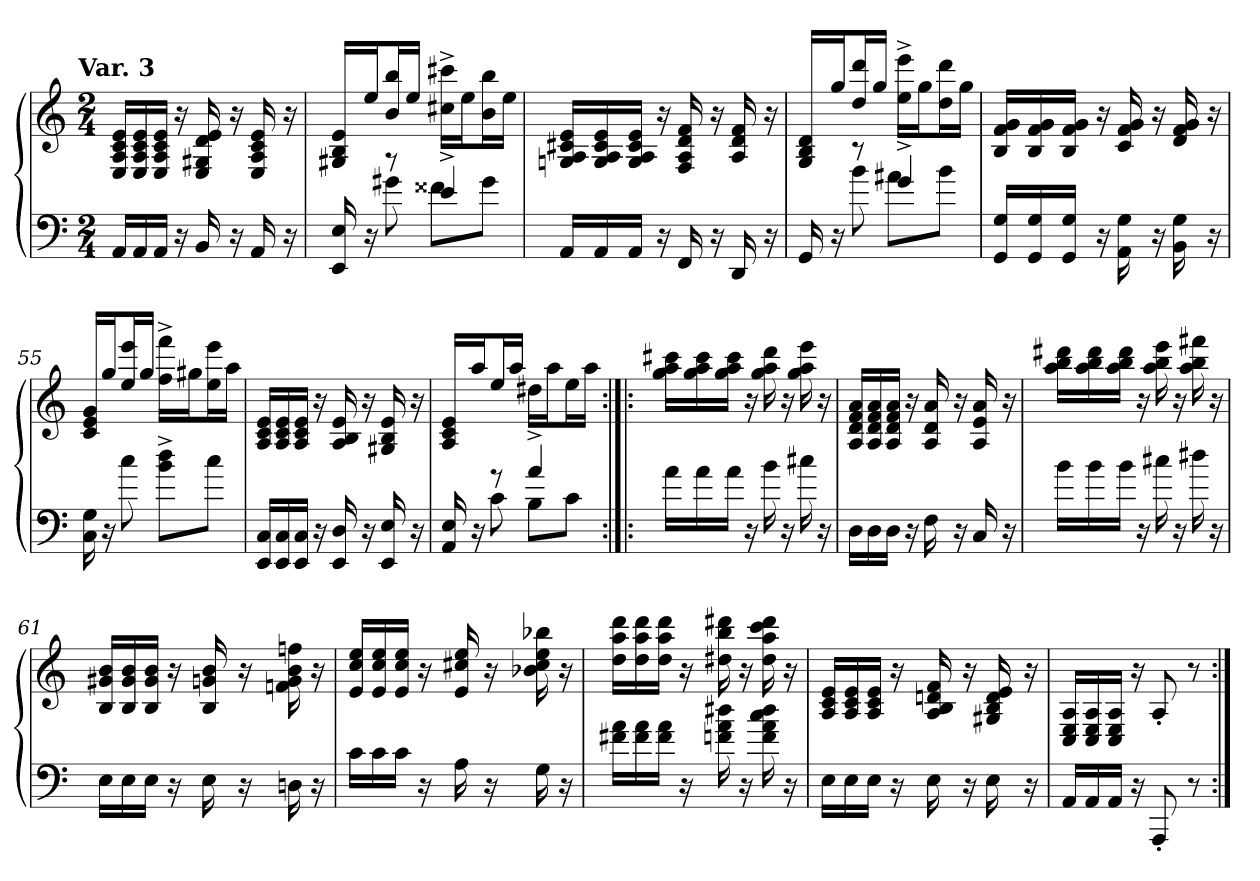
**kern	**kern
*part1	*part1
*staff2	*staff1
*clefF4	*clefG2
*k[]	*k[]
!!LO:TX:omd:t=Var. 3
*M2/4	*M2/4
*MM72	*MM72
=	=
16AA/LL	16E/ 16A/ 16c/ 16e/LL
16AA/	16E/ 16A/ 16c/ 16e/
16AA/JJ	16E/ 16A/ 16c/ 16e/JJ
16r	16r
16BB	16E 16G#X 16d 16e
16r	16r
16AA	16E 16A 16c 16e
16r	16r
=51	=51
*^	*
16EE 16E	8ryy	16G#X/ 16B/ 16e/LL
16r	.	16ee/J
8r	8g#X	16b/ 16bb/L
.	.	16ee/JJ
4e^	8f##X\L	16cc#X^\ 16ccc#X^\LL
.	.	16ee\J
.	8g#\J	16b\ 16bb\L
.	.	16ee\JJ
*v	*v	*
=52	=52
16AA/LL	16Gn/ 16A/ 16c#X/ 16e/LL
16AA/	16G/ 16A/ 16c#/ 16e/
16AA/JJ	16G/ 16A/ 16c#/ 16e/JJ
16r	16r
16FF	16F 16A 16d 16f
16r	16r
16DD	16A 16d 16f
16r	16r
=53	=53
*^	*
16GG	8ryy	16G/ 16B/ 16d/LL
16r	.	16gg/J
8r	8b	16dd/ 16ddd/L
.	.	16gg/JJ
4g^	8a#X\L	16ee^\ 16eee^\LL
.	.	16gg\J
.	8b\J	16dd\ 16ddd\L
.	.	16gg\JJ
*v	*v	*
=54	=54
16GG/ 16G/LL	16B/ 16f/ 16g/LL
16GG/ 16G/	16B/ 16f/ 16g/
16GG/ 16G/JJ	16B/ 16f/ 16g/JJ
16r	16r
16AA 16G	16c 16f 16g
16r	16r
16BB 16G	16d 16f 16g
16r	16r
=55	=55
16C 16G	16c/ 16e/ 16g/LL
16r	16gg/J
8cc	16ee/ 16eee/L
.	16gg/JJ
8b^\ 8dd^\L	16ff^\ 16fff^\LL
.	16gg#X\J
8cc\J	16ee\ 16eee\L
.	16aa\JJ
=56	=56
16EE/ 16C/LL	16A/ 16c/ 16e/LL
16EE/ 16C/	16A/ 16c/ 16e/
16EE/ 16C/JJ	16A/ 16c/ 16e/JJ
16r	16r
16EE 16D	16A 16B 16e
16r	16r
16EE 16E	16G#X 16B 16e
16r	16r
=57	=57
*^	*
16AA 16E	8ryy	16A/ 16c/ 16e/LL
16r	.	16aa/J
8r	8c	16ee/L
.	.	16aa/JJ
4a^	8B\L	16dd#X\LL
.	.	16aa\J
.	8c\J	16ee\L
.	.	16aa\JJ
*v	*v	*
=58:|!|:	=58:|!|:
16a\LL	16gg\ 16aa\ 16ccc#X\LL
16a\	16gg\ 16aa\ 16ccc#\
16a\JJ	16gg\ 16aa\ 16ccc#\JJ
16r	16r
16b	16gg 16aa 16ddd
16r	16r
16cc#X	16gg 16aa 16eee
16r	16r
=59	=59
16D\LL	16A/ 16d/ 16f/ 16a/LL
16D\	16A/ 16d/ 16f/ 16a/
16D\JJ	16A/ 16d/ 16f/ 16a/JJ
16r	16r
16F	16A 16d 16a
16r	16r
16C	16A 16e 16a
16r	16r
=60	=60
16b\LL	16aa\ 16bb\ 16ddd#X\LL
16b\	16aa\ 16bb\ 16ddd#\
16b\JJ	16aa\ 16bb\ 16ddd#\JJ
16r	16r
16cc#X	16aa 16bb 16eee
16r	16r
16dd#X	16aa 16bb 16fff#X
16r	16r
=61	=61
16E\LL	16B/ 16g#X/ 16b/LL
16E\	16B/ 16g#/ 16b/
16E\JJ	16B/ 16g#/ 16b/JJ
16r	16r
16E	16B 16gn 16b
16r	16r
16Dn	16fn 16g 16b 16ffn
16r	16r
=62	=62
16c\LL	16e/ 16cc/ 16ee/LL
16c\	16e/ 16cc/ 16ee/
16c\JJ	16e/ 16cc/ 16ee/JJ
16r	16r
16A	16e 16cc#X 16ee
16r	16r
16G	16b-X 16cc# 16ee 16bb-X
16r	16r
=63	=63
16f#X\ 16a\LL	16dd\ 16aa\ 16ddd\LL
16f#\ 16a\	16dd\ 16aa\ 16ddd\
16f#\ 16a\JJ	16dd\ 16aa\ 16ddd\JJ
16r	16r
16fn 16a 16dd#X	16dd#X 16bb 16ddd#X
16r	16r
16f 16a 16cc 16dd#	16dd# 16aa 16ccc 16ddd#
16r	16r
=64	=64
16E\LL	16A/ 16c/ 16e/LL
16E\	16A/ 16c/ 16e/
16E\JJ	16A/ 16c/ 16e/JJ
16r	16r
16E	16A 16B 16dn 16f
16r	16r
16E	16G#X 16B 16d 16e
16r	16r
=65	=65
16AA/LL	16C/ 16E/ 16A/LL
16AA/	16C/ 16E/ 16A/
16AA/JJ	16C/ 16E/ 16A/JJ
16r	16r
8AAA'	8A'
8r	8r
=:|!	=:|!
*-	*-
